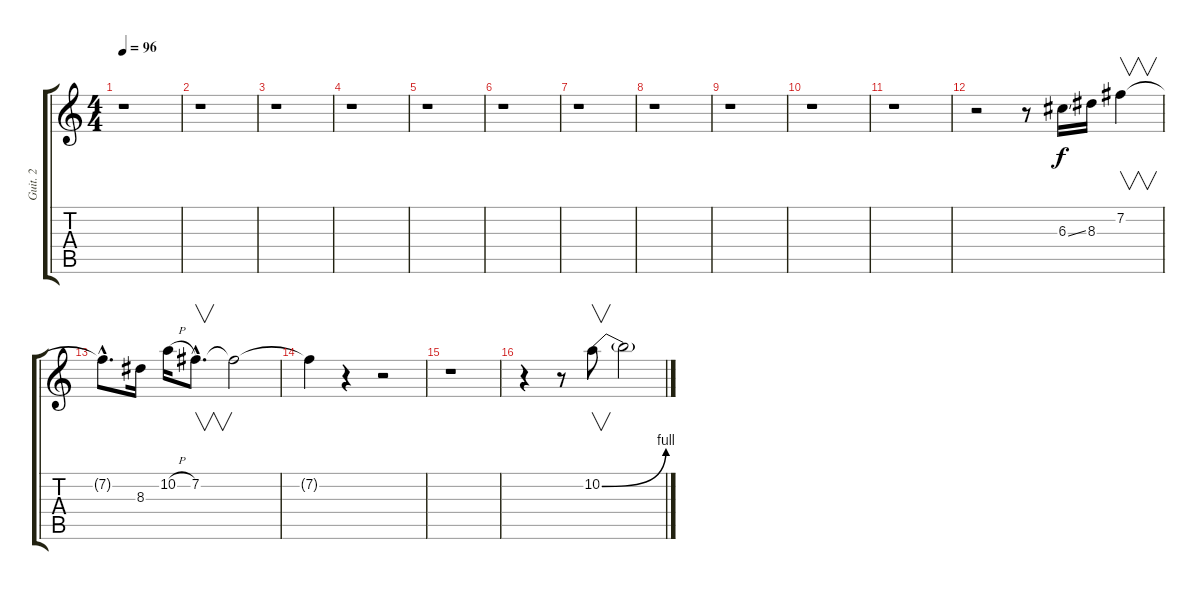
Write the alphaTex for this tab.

\track ("Guit. 2" "Guit. 2") {instrument overdrivenguitar}
\staff {score tabs}
\tuning (E4 B3 G3 D3 A2 E2) {hide}
\ts (4 4)
\tempo 96
\clef g2
\ks c
r.1{dy f} |
r.1 |
r.1 |
r.1 |
r.1 |
r.1 |
r.1 |
r.1 |
r.1 |
r.1 |
r.1 |
r.2 r.8 6.3{ss}.16 8.3.16 7.2.4{v} |
7.2{hac t}.8{d} 8.3.16 10.2{h}.16 7.2{hac}.8{v d} 7.2{t}.2 |
7.2{t}.4 r.4 r.2 |
r.1 |
r.4 r.8 10.2{be (bend 0 0 60 4)}.8{v} 10.2{t}.2
